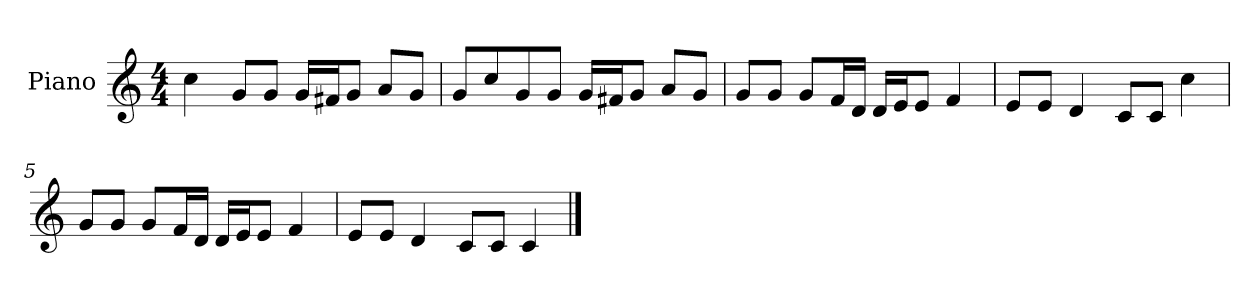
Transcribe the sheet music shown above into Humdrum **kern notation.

**kern
*part1
*staff1
*I"Piano
*I'P-no
*clefG2
*k[]
*M4/4
*MM90
=1
4cc\
8g/L
8g/J
16g/LL
16f#X/J
8g/J
8a/L
8g/J
=2
8g/L
8cc/
8g/
8g/J
16g/LL
16f#X/J
8g/J
8a/L
8g/J
=3
8g/L
8g/J
8g/L
16f/L
16d/JJ
16d/LL
16e/J
8e/J
4f/
=4
8e/L
8e/J
4d/
8c/L
8c/J
4cc\
!!LO:LB:g=z
=5
8g/L
8g/J
8g/L
16f/L
16d/JJ
16d/LL
16e/J
8e/J
4f/
=6
8e/L
8e/J
4d/
8c/L
8c/J
4c/
==
*-
